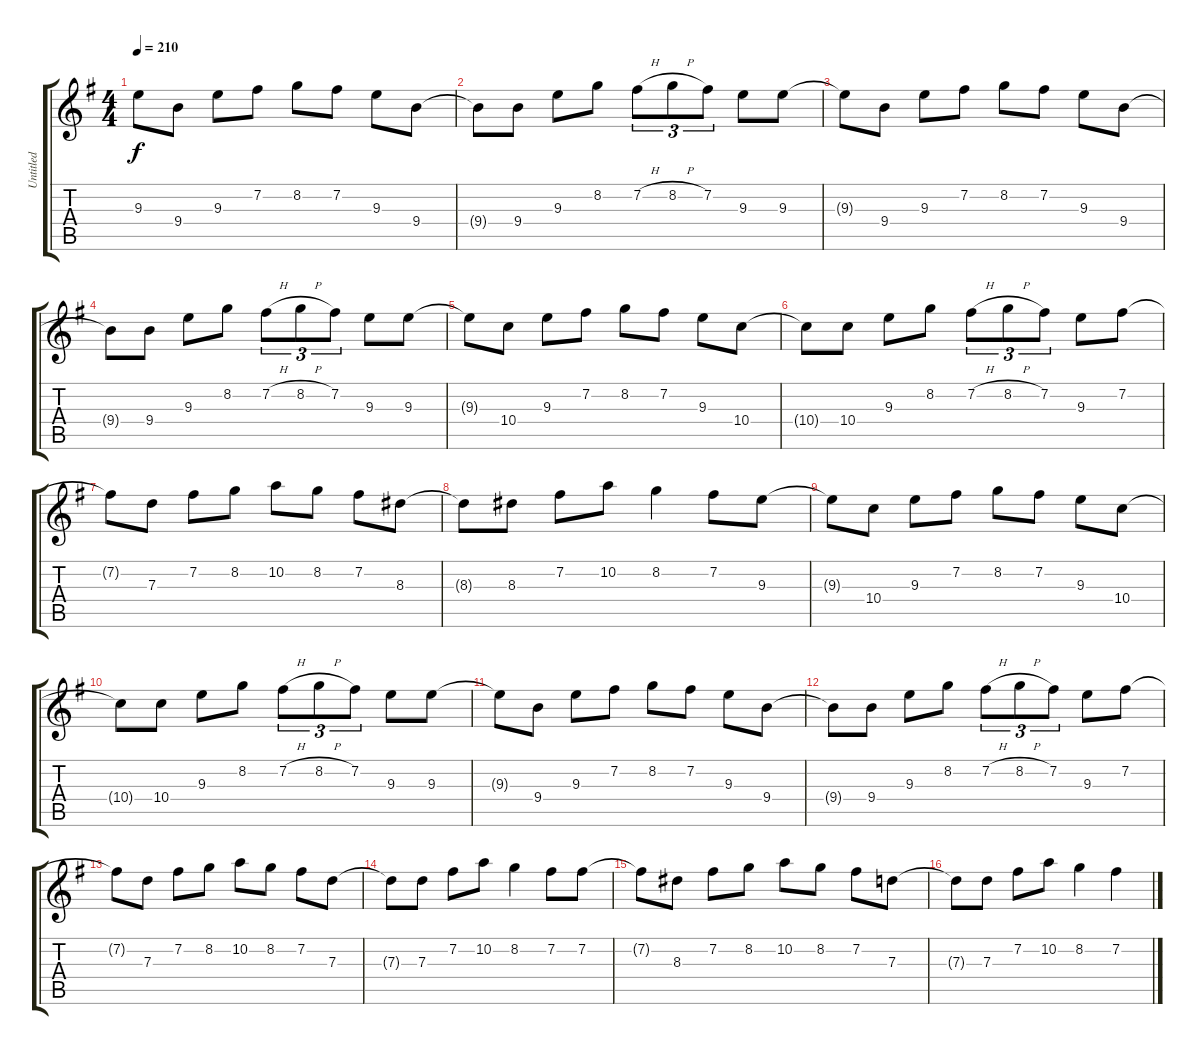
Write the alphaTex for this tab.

\track ("Untitled" "Untitled") {instrument distortionguitar}
\staff {score tabs}
\tuning (E4 B3 G3 D3 A2 E2) {hide}
\ts (4 4)
\tempo 210
\clef g2
\ks g
9.3.8{dy f instrument distortionguitar} 9.4.8 9.3.8 7.2.8 8.2.8 7.2.8 9.3.8 9.4.8 |
9.4{t}.8 9.4.8 9.3.8 8.2.8 7.2{h}.8{tu (3 2)} 8.2{h}.8{tu (3 2)} 7.2.8{tu (3 2)} 9.3.8 9.3.8 |
9.3{t}.8 9.4.8 9.3.8 7.2.8 8.2.8 7.2.8 9.3.8 9.4.8 |
9.4{t}.8 9.4.8 9.3.8 8.2.8 7.2{h}.8{tu (3 2)} 8.2{h}.8{tu (3 2)} 7.2.8{tu (3 2)} 9.3.8 9.3.8 |
9.3{t}.8 10.4.8 9.3.8 7.2.8 8.2.8 7.2.8 9.3.8 10.4.8 |
10.4{t}.8 10.4.8 9.3.8 8.2.8 7.2{h}.8{tu (3 2)} 8.2{h}.8{tu (3 2)} 7.2.8{tu (3 2)} 9.3.8 7.2.8 |
7.2{t}.8 7.3.8 7.2.8 8.2.8 10.2.8 8.2.8 7.2.8 8.3.8 |
8.3{t}.8 8.3.8 7.2.8 10.2.8 8.2.4 7.2.8 9.3.8 |
9.3{t}.8 10.4.8 9.3.8 7.2.8 8.2.8 7.2.8 9.3.8 10.4.8 |
10.4{t}.8 10.4.8 9.3.8 8.2.8 7.2{h}.8{tu (3 2)} 8.2{h}.8{tu (3 2)} 7.2.8{tu (3 2)} 9.3.8 9.3.8 |
9.3{t}.8 9.4.8 9.3.8 7.2.8 8.2.8 7.2.8 9.3.8 9.4.8 |
9.4{t}.8 9.4.8 9.3.8 8.2.8 7.2{h}.8{tu (3 2)} 8.2{h}.8{tu (3 2)} 7.2.8{tu (3 2)} 9.3.8 7.2.8 |
7.2{t}.8 7.3.8 7.2.8 8.2.8 10.2.8 8.2.8 7.2.8 7.3.8 |
7.3{t}.8 7.3.8 7.2.8 10.2.8 8.2.4 7.2.8 7.2.8 |
7.2{t}.8 8.3.8 7.2.8 8.2.8 10.2.8 8.2.8 7.2.8 7.3.8 |
7.3{t}.8 7.3.8 7.2.8 10.2.8 8.2.4 7.2.4
